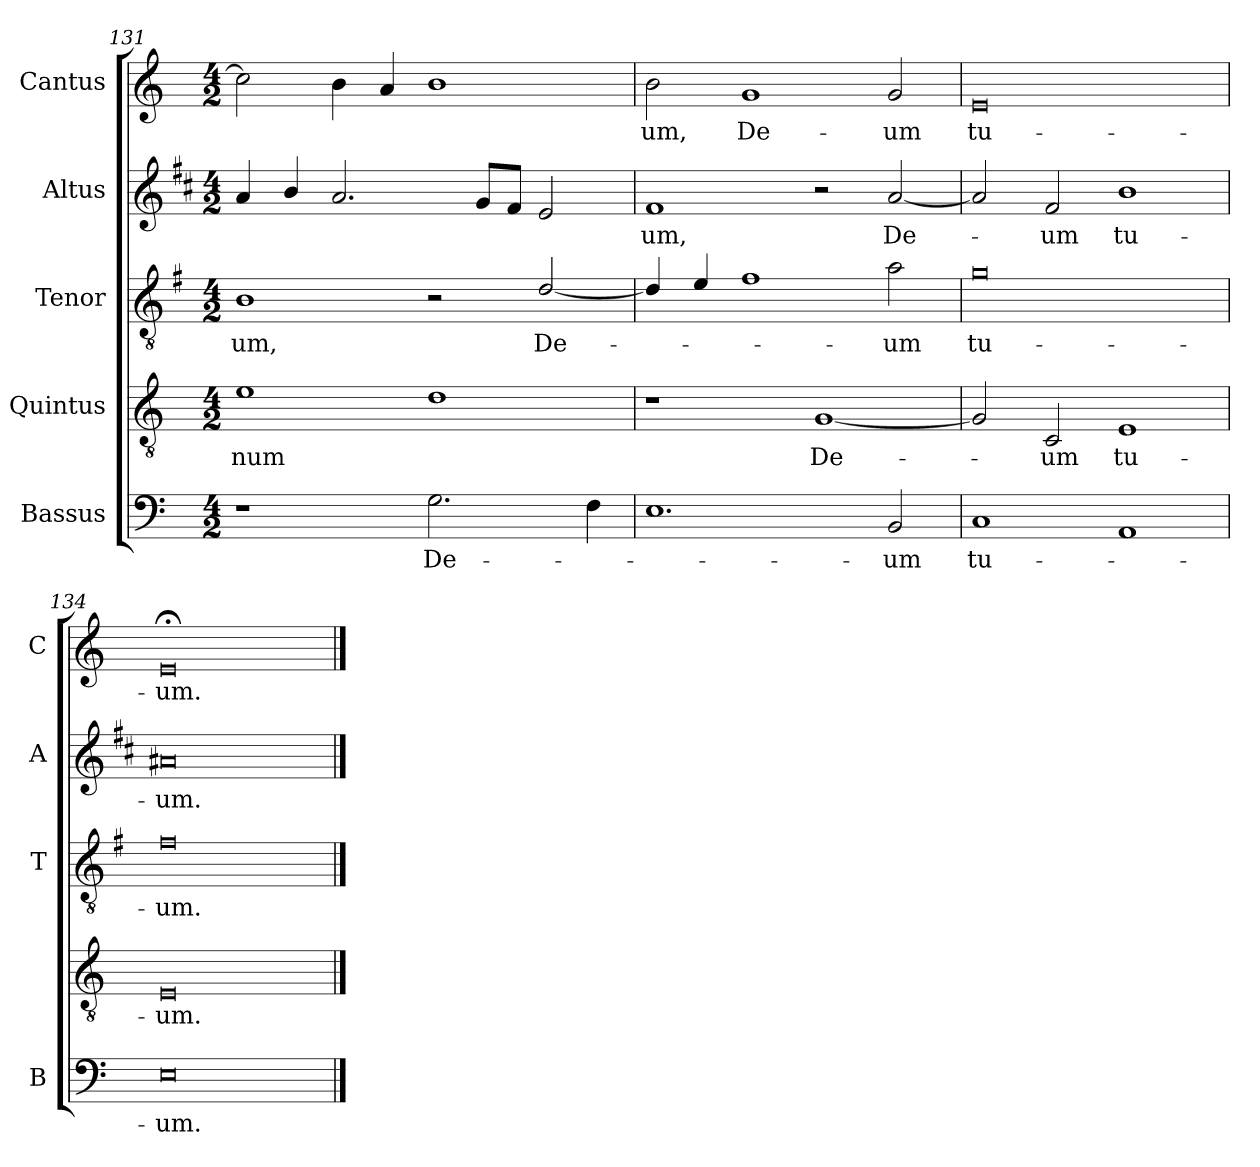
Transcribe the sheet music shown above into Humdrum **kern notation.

**kern	**text	**kern	**text	**kern	**text	**kern	**text	**kern	**text
*part5	*part5	*part4	*part4	*part3	*part3	*part2	*part2	*part1	*part1
*staff5	*staff5	*staff4	*staff4	*staff3	*staff3	*staff2	*staff2	*staff1	*staff1
*I"Bassus	*	*I"Quintus	*	*I"Tenor	*	*I"Altus	*	*I"Cantus	*
*I'B	*	*	*	*I'T	*	*I'A	*	*I'C	*
*clefF4	*	*clefGv2	*	*clefGv2	*	*clefG2	*	*clefG2	*
*	*	*	*	*ITrd4c7	*	*ITrd1c2	*	*	*
*k[]	*	*k[]	*	*k[]	*	*k[]	*	*k[]	*
*C:	*	*C:	*	*C:	*	*C:	*	*C:	*
*M4/2	*	*M4/2	*	*M4/2	*	*M4/2	*	*M4/2	*
=131	=131	=131	=131	=131	=131	=131	=131	=131	=131
!	!	!	!LO:LY:b	!	!LO:LY:b	!	!	!	!
1r	.	1e	-num	1E	-um,	4g/	.	2cc\]	.
.	.	.	.	.	.	4a/	.	.	.
.	.	.	.	.	.	2.g/	.	4b\	.
.	.	.	.	.	.	.	.	4a/	.
!	!LO:LY:b	!	!	!	!	!	!	!	!
2.G\	De-	1d	.	2r	.	.	.	1b	.
.	.	.	.	.	.	8f/L	.	.	.
.	.	.	.	.	.	8e/J	.	.	.
!	!	!	!	!	!LO:LY:b	!	!	!	!
.	.	.	.	[2G/	De-	2d/	.	.	.
4F\	.	.	.	.	.	.	.	.	.
=132	=132	=132	=132	=132	=132	=132	=132	=132	=132
!	!	!	!	!	!	!	!LO:LY:b	!	!LO:LY:b
1.E	.	1r	.	4G/]	.	1e	-um,	2b\	-um,
.	.	.	.	4A/	.	.	.	.	.
!	!	!	!	!	!	!	!	!	!LO:LY:b
.	.	.	.	1B	.	.	.	1g	De-
!	!	!	!LO:LY:b	!	!	!	!	!	!
.	.	[1G	De-	.	.	2r	.	.	.
!	!LO:LY:b	!	!	!	!LO:LY:b	!	!LO:LY:b	!	!LO:LY:b
2BB/	-um	.	.	2d\	-um	[2g/	De-	2g/	-um
=133	=133	=133	=133	=133	=133	=133	=133	=133	=133
!	!LO:LY:b	!	!	!	!LO:LY:b	!	!	!	!LO:LY:b
1C	tu-	2G/]	.	0c	tu-	2g/]	.	0e	tu-
!	!	!	!LO:LY:b	!	!	!	!LO:LY:b	!	!
.	.	2C/	-um	.	.	2e/	-um	.	.
!	!	!	!LO:LY:b	!	!	!	!LO:LY:b	!	!
1AA	.	1E	tu-	.	.	1a	tu-	.	.
=134	=134	=134	=134	=134	=134	=134	=134	=134	=134
!	!LO:LY:b	!	!LO:LY:b	!	!LO:LY:b	!	!LO:LY:b	!	!LO:LY:b
0E	-um.	0E	-um.	0B	-um.	0g#X	-um.	0e;<	-um.
==	==	==	==	==	==	==	==	==	==
*-	*-	*-	*-	*-	*-	*-	*-	*-	*-
